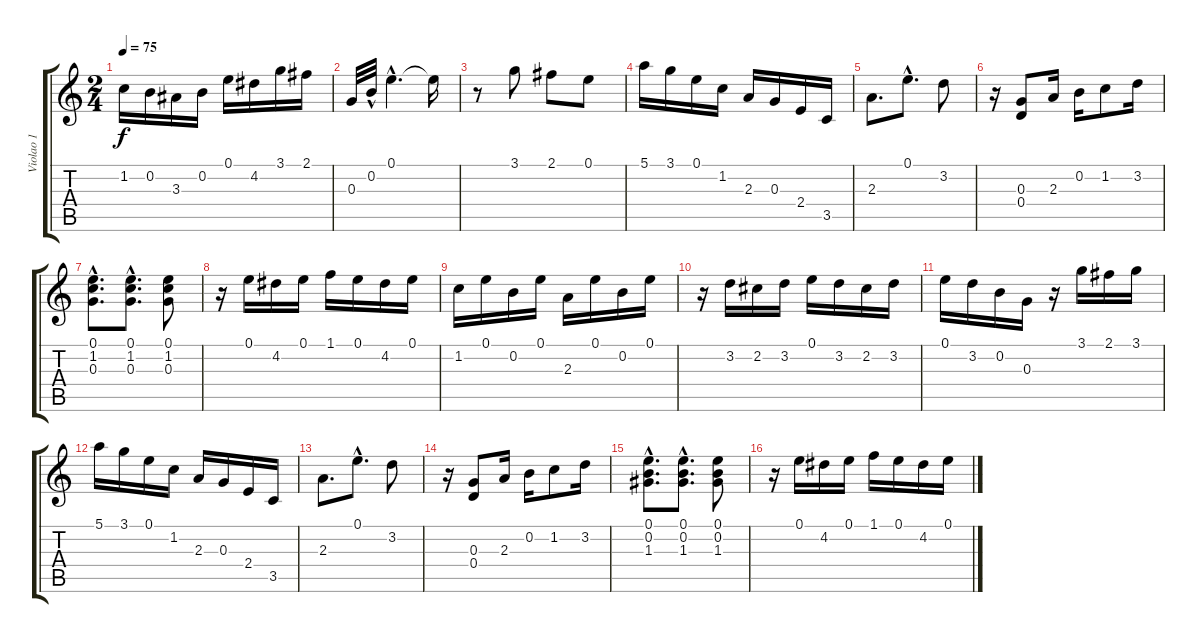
\track ("Violao 1" "Violao 1") {instrument acousticguitarnylon}
\staff {score tabs}
\tuning (E4 B3 G3 D3 A2 E2) {hide}
\ts (2 4)
\tempo 75
\clef g2
\ks c
1.2.16{dy f} 0.2.16 3.3.16 0.2.16 0.1.16 4.2.16 3.1.16 2.1.16 |
0.3.32 0.2{hac}.32 0.1{hac}.4{d} 0.1{t}.16 |
r.8 3.1.8 2.1.8 0.1.8 |
5.1.16 3.1.16 0.1.16 1.2.16 2.3.16 0.3.16 2.4.16 3.5.16 |
2.3.8{d} 0.1{hac}.8{d} 3.2.8 |
r.16 (0.3 0.4).8 2.3.16 0.2.16 1.2.8 3.2.16 |
(0.1{hac} 1.2{hac} 0.3{hac}).8{d} (0.1{hac} 1.2{hac} 0.3{hac}).8{d} (0.1 1.2 0.3).8 |
r.16 0.1.16 4.2.16 0.1.16 1.1.16 0.1.16 4.2.16 0.1.16 |
1.2.16 0.1.16 0.2.16 0.1.16 2.3.16 0.1.16 0.2.16 0.1.16 |
r.16 3.2.16 2.2.16 3.2.16 0.1.16 3.2.16 2.2.16 3.2.16 |
0.1.16 3.2.16 0.2.16 0.3.16 r.16 3.1.16 2.1.16 3.1.16 |
5.1.16 3.1.16 0.1.16 1.2.16 2.3.16 0.3.16 2.4.16 3.5.16 |
2.3.8{d} 0.1{hac}.8{d} 3.2.8 |
r.16 (0.3 0.4).8 2.3.16 0.2.16 1.2.8 3.2.16 |
(0.1{hac} 0.2{hac} 1.3{hac}).8{d} (0.1{hac} 0.2{hac} 1.3{hac}).8{d} (0.1 0.2 1.3).8 |
r.16 0.1.16 4.2.16 0.1.16 1.1.16 0.1.16 4.2.16 0.1.16
